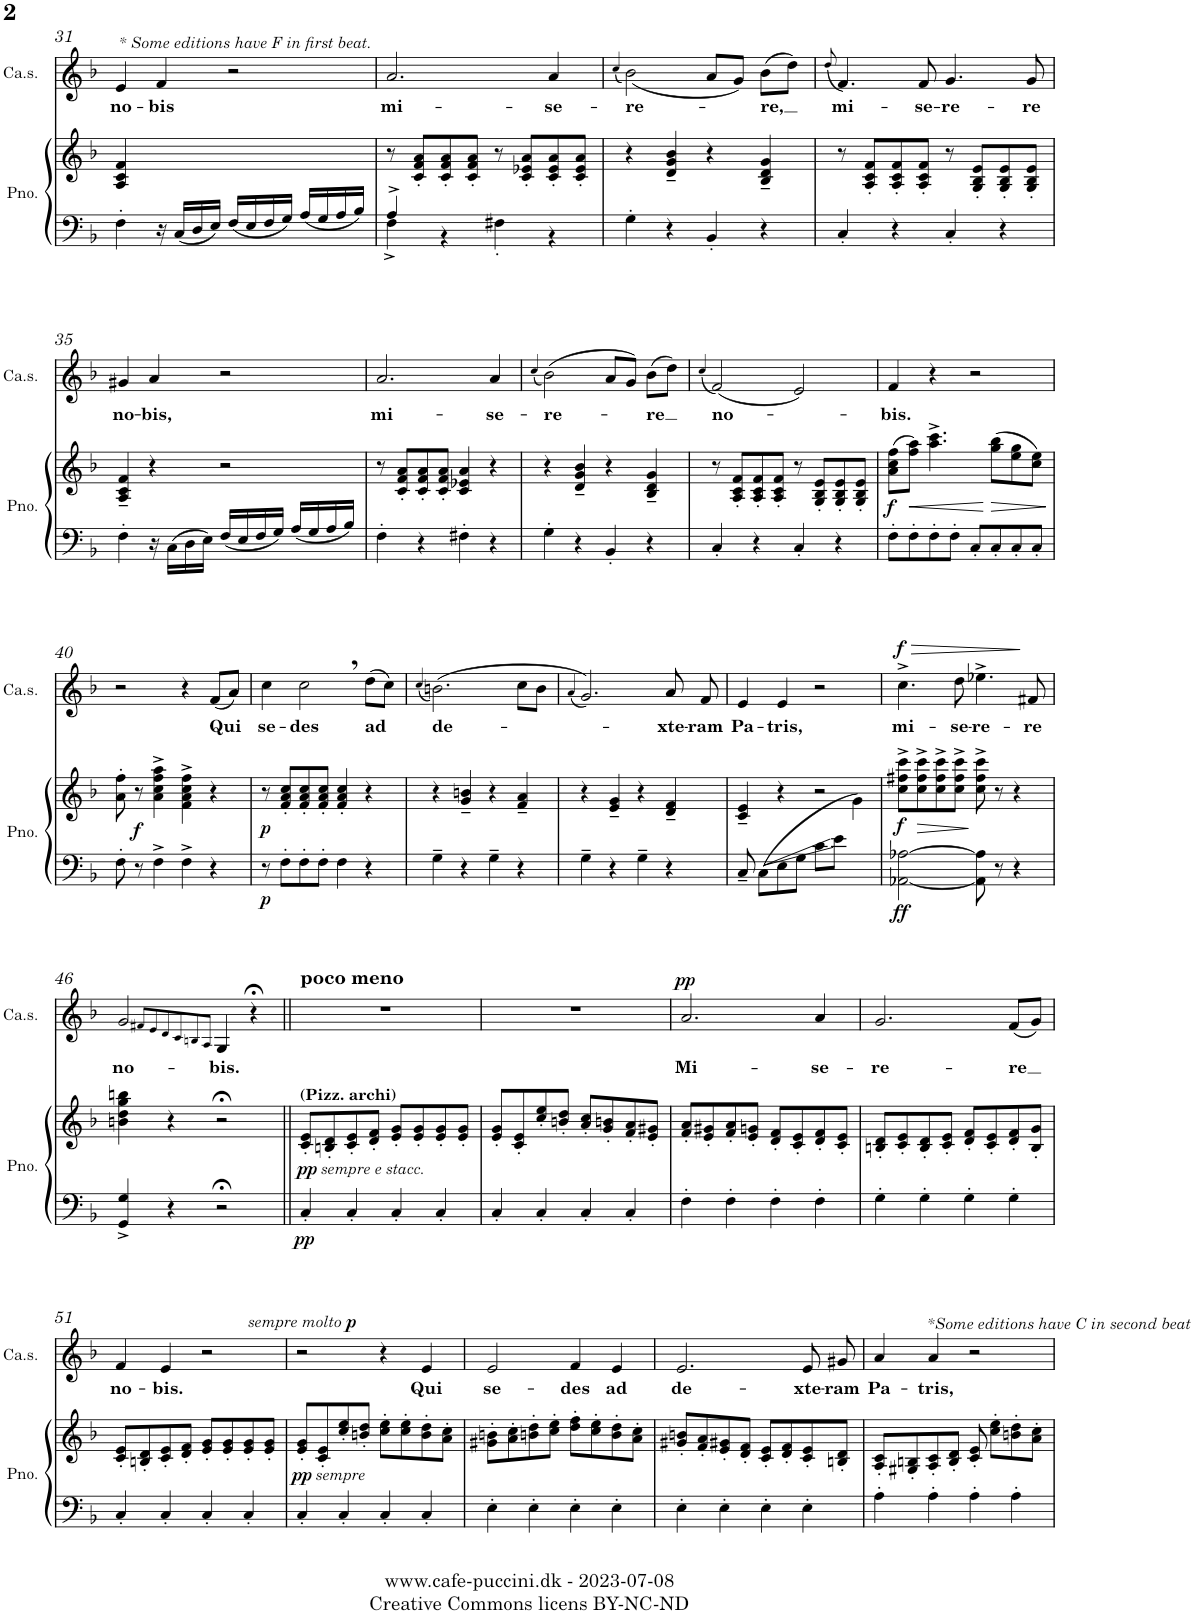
**kern	**kern	**dynam	**kern	**text	**dynam
*part2	*part2	*part2	*part1	*part1	*part1
*staff3	*staff2	*staff2/3	*staff1	*staff1	*staff1
*I"Piano	*	*	*I"Contralto solo	*	*
*I'Pno.	*	*	*I'Ca.s.	*	*
!!LO:PB:g=z
*clefF4	*clefG2	*	*clefG2	*	*
*k[b-]	*k[b-]	*	*k[b-]	*	*
*M4/4	*M4/4	*	*M4/4	*	*
*met(c)	*met(c)	*	*met(c)	*	*
=31	=31	=31	=31	=31	=31
*^	*	*	*	*	*
!	!	!	!	!LO:TX:a:i:t=* Some editions have F in first beat.	!	!
!	!	!	!	!	!LO:LY:b	!
16ryy	4F'\	4A/ 4c/ 4f/	.	4e/	no-	.
!	!	!	!	!	!LO:LY:b	!
.	2.ryy	16r	.	4f/	-bis	.
16C/LL	.	2ryy	.	.	.	.
16D/	.	.	.	.	.	.
16E/JJ	.	.	.	.	.	.
16F/LL	.	.	.	2r	.	.
16E/	.	.	.	.	.	.
16F/	.	.	.	.	.	.
16G/JJ	.	.	.	.	.	.
16A/LL	.	.	.	.	.	.
16G/	.	8.ryy	.	.	.	.
16A/	.	.	.	.	.	.
16B-/JJ	.	.	.	.	.	.
=32	=32	=32	=32	=32	=32	=32
!	!	!	!	!	!LO:LY:b	!
4A^/	4F^\	8r	.	2.a/	mi-	.
.	.	8c/' 8f/' 8a/'L	.	.	.	.
2.ryy	4r	8c/' 8f/' 8a/'	.	.	.	.
.	.	8c/' 8f/' 8a/'J	.	.	.	.
.	4F#X'\	8r	.	.	.	.
.	.	8c/' 8e-X/' 8a/'L	.	.	.	.
!	!	!	!	!	!LO:LY:b	!
.	4r	8c/' 8e-/' 8a/'	.	4a/	-se-	.
.	.	8c/' 8e-/' 8a/'J	.	.	.	.
*v	*v	*	*	*	*	*
=33	=33	=33	=33	=33	=33
.	.	.	(4qcc/	.	.
!	!	!	!	!LO:LY:b	!
4G'\	4r	.	(<2b-\)	-re-	.
4r	4d/~ 4g/~ 4b-/~	.	.	.	.
4BB-'/	4r	.	8a/L	.	.
.	.	.	8g/J)	.	.
!	!	!	!	!LO:LY:b	!
4r	4B-/~ 4d/~ 4g/~	.	(8b-\L	-re,	.
.	.	.	8dd\J)	.	.
=34	=34	=34	=34	=34	=34
.	.	.	(8qdd/	.	.
!	!	!	!	!LO:LY:b	!
4C'/	8r	.	4.f/)	mi-	.
.	8A/' 8c/' 8f/'L	.	.	.	.
4r	8A/' 8c/' 8f/'	.	.	.	.
!	!	!	!	!LO:LY:b	!
.	8A/' 8c/' 8f/'J	.	8f/	-se-	.
!	!	!	!	!LO:LY:b	!
4C'/	8r	.	4.g/	-re-	.
.	8G/' 8B-/' 8e/'L	.	.	.	.
4r	8G/' 8B-/' 8e/'	.	.	.	.
!	!	!	!	!LO:LY:b	!
.	8G/' 8B-/' 8e/'J	.	8g/	-re	.
!!LO:LB:g=z
=35	=35	=35	=35	=35	=35
!	!	!	!	!LO:LY:b	!
4F'\	4A/~ 4c/~ 4f/~	.	4g#X/	no-	.
!	!	!	!	!LO:LY:b	!
16r	4r	.	4a/	-bis,	.
16C\LL	.	.	.	.	.
16D\	.	.	.	.	.
16E\JJ	.	.	.	.	.
16F/LL	2r	.	2r	.	.
16E/	.	.	.	.	.
16F/	.	.	.	.	.
16G/JJ	.	.	.	.	.
16A/LL	.	.	.	.	.
16G/	.	.	.	.	.
16A/	.	.	.	.	.
16B-/JJ	.	.	.	.	.
=36	=36	=36	=36	=36	=36
!	!	!	!	!LO:LY:b	!
4F'\	8r	.	2.a/	mi-	.
.	8c/' 8f/' 8a/'L	.	.	.	.
4r	8c/' 8f/' 8a/'	.	.	.	.
.	8c/' 8f/' 8a/'J	.	.	.	.
4F#X'\	4c/ 4e-X/ 4a/	.	.	.	.
!	!	!	!	!LO:LY:b	!
4r	4r	.	4a/	-se-	.
=37	=37	=37	=37	=37	=37
.	.	.	(4qcc/	.	.
!	!	!	!	!LO:LY:b	!
4G'\	4r	.	(2b-\)	-re-	.
4r	4d/~ 4g/~ 4b-/~	.	.	.	.
4BB-'/	4r	.	8a/L	.	.
.	.	.	8g/J)	.	.
!	!	!	!	!LO:LY:b	!
4r	4B-/~ 4d/~ 4g/~	.	(8b-\L	-re	.
.	.	.	8dd\J)	.	.
=38	=38	=38	=38	=38	=38
.	.	.	(4qcc/	.	.
!	!	!	!	!LO:LY:b	!
4C'/	8r	.	(2f/)	no-	.
.	8A/' 8c/' 8f/'L	.	.	.	.
4r	8A/' 8c/' 8f/'	.	.	.	.
.	8A/' 8c/' 8f/'J	.	.	.	.
4C'/	8r	.	2e/)	.	.
.	8G/' 8B-/' 8e/'L	.	.	.	.
4r	8G/' 8B-/' 8e/'	.	.	.	.
.	8G/' 8B-/' 8e/'J	.	.	.	.
=39	=39	=39	=39	=39	=39
!	!	!LO:DY:b	!	!LO:LY:b	!
8F'\L	(8a\ 8cc\ 8ff\L	f	4f/	-bis.	.
!	!	!LO:HP:b	!	!	!
8F'\	8ff\ 8aa\J)	<	.	.	.
8F'\	4.aa\^ 4.ccc\^	.	4r	.	.
8F'\J	.	.	.	.	.
8C'/L	.	.	2r	.	.
!	!	!LO:HP:n=1:b	!	!	!
8C'/	(8gg\ 8bb-\L	[ >	.	.	.
8C'/	8ee\ 8gg\	.	.	.	.
8C'/J	8cc\ 8ee\J)	.	.	.	.
.	.	]	.	.	.
!!LO:LB:g=z
=40	=40	=40	=40	=40	=40
8F'\	8a\' 8ff\'	.	2r	.	.
!	!	!LO:DY:b	!	!	!
8r	8r	f	.	.	.
4F^\	4a\^ 4cc\^ 4ff\^ 4aa\^	.	.	.	.
4F^\	4f\^ 4a\^ 4cc\^ 4ff\^	.	4r	.	.
!	!	!	!	!LO:LY:b	!
4r	4r	.	(8f/L	Qui	.
.	.	.	8a/J)	.	.
=41	=41	=41	=41	=41	=41
!	!	!LO:DY:b=2	!	!LO:LY:b	!
!	!	!LO:DY:n=1:b	!	!	!
8r	8r	p p	4cc\	se-	.
8F'\L	8f/' 8a/' 8cc/'L	.	.	.	.
!	!	!	!	!LO:LY:b	!
8F'\	8f/' 8a/' 8cc/'	.	2cc,\	-des	.
8F'\J	8f/' 8a/' 8cc/'J	.	.	.	.
4F\	4f/' 4a/' 4cc/'	.	.	.	.
!	!	!	!	!LO:LY:b	!
4r	4r	.	(8dd\L	ad	.
.	.	.	8cc\J)	.	.
=42	=42	=42	=42	=42	=42
.	.	.	(4qcc/	.	.
!	!	!	!	!LO:LY:b	!
4G~\	4r	.	(2.bn\)	de-	.
4r	4g/~ 4bn/~	.	.	.	.
4G~\	4r	.	.	.	.
4r	4f/~ 4a/~	.	8cc\L	.	.
.	.	.	8b\J	.	.
=43	=43	=43	=43	=43	=43
.	.	.	(4qa/	.	.
4G~\	4r	.	2.g/))	.	.
4r	4e/~ 4g/~	.	.	.	.
4G~\	4r	.	.	.	.
!	!	!	!	!LO:LY:b	!
4r	4d/~ 4f/~	.	8a/	-xte-	.
!	!	!	!	!LO:LY:b	!
.	.	.	8f/	-ram	.
=44	=44	=44	=44	=44	=44
*	*^	*	*	*	*
!	!	!	!	!	!LO:LY:b	!
8C~/	4c/~ 4e/~	2.ryy	.	4e/	Pa-	.
(8C\L	.	.	.	.	.	.
!	!	!	!	!	!LO:LY:b	!
8E\	4r	.	.	4e/	-tris,	.
8G\J	.	.	.	.	.	.
8c\L	2r	.	.	2r	.	.
8e\J	.	.	.	.	.	.
4ryy	.	4g\)	.	.	.	.
=45	=45	=45	=45	=45	=45	=45
!	!	!	!LO:DY:b=2	!	!LO:LY:b	!LO:HP:b
!	!	!	!LO:DY:n=1:b	!	!	!LO:DY:n=1:a
*	*v	*v	*	*	*	*
[2AA-X\ [2A-X\	8cc\^ 8ff#X\^ 8ccc\^L	ff f	4.cc^\	mi-	> f
!	!	!LO:HP:b	!	!	!
.	8cc\^ 8ff#\^ 8ccc\^	>	.	.	.
.	8cc\^ 8ff#\^ 8ccc\^	.	.	.	.
!	!	!	!	!LO:LY:b	!
.	8cc\^ 8ff#\^ 8ccc\^J	.	8dd\	-se-	.
!	!	!	!	!LO:LY:b	!
8AA-\] 8A-\]	8cc\^ 8ff#\^ 8ccc\^	]	4.ee-X^\	-re-	.
8r	8r	.	.	.	.
4r	4r	.	.	.	.
!	!	!	!	!LO:LY:b	!
.	.	.	8f#X/	-re	]
!!LO:LB:g=z
=46	=46	=46	=46	=46	=46
!	!	!	!	!LO:LY:b	!
4GG/^ 4G/^	4bn\ 4dd\ 4gg\ 4bbn\	.	2g/	no-	.
4r	4r	.	.	.	.
.	.	.	8qf#X/L	.	.
.	.	.	8qe/	.	.
.	.	.	8qd/	.	.
.	.	.	8qc/	.	.
.	.	.	8qBn/	.	.
.	.	.	8qA/J	.	.
!	!	!	!	!LO:LY:b	!
2r;<	2r;<	.	4G/	-bis.	.
.	.	.	4r;<	.	.
=47||	=47||	=47||	=47||	=47||	=47||
!	!	!	!LO:TX:a:B:t=poco meno	!	!
!	!LO:TX:a:B:t=(Pizz. archi)	!	!	!	!
!	!	!LO:DY:b=2	!	!	!
4C'/	8c/' 8e/'L	pp	1r	.	.
.	8Bn/' 8d/'	.	.	.	.
!	!	!LO:DY:b	!	!	!
!	!	!LO:DY:n=1:b	!	!	!
4C'/	8c/' 8e/'	pp other-dynamics	.	.	.
.	8d/' 8f/'J	.	.	.	.
4C'/	8e/' 8g/'L	.	.	.	.
.	8e/' 8g/'	.	.	.	.
4C'/	8e/' 8g/'	.	.	.	.
.	8e/' 8g/'J	.	.	.	.
=48	=48	=48	=48	=48	=48
4C'/	8e/' 8g/'L	.	1r	.	.
.	8c/' 8e/'	.	.	.	.
4C'/	8cc/' 8ee/'	.	.	.	.
.	8bn/' 8dd/'J	.	.	.	.
4C'/	8a/' 8cc/'L	.	.	.	.
.	8g/' 8bn/'	.	.	.	.
4C'/	8f/' 8a/'	.	.	.	.
.	8e/' 8g#X/'J	.	.	.	.
=49	=49	=49	=49	=49	=49
!	!	!	!	!LO:LY:b	!LO:DY:a
4F'\	8f/' 8a/'L	.	2.a/	Mi-	pp
.	8e/' 8g#X/'	.	.	.	.
4F'\	8f/' 8a/'	.	.	.	.
.	8e/' 8gn/'J	.	.	.	.
4F'\	8d/' 8f/'L	.	.	.	.
.	8c/' 8e/'	.	.	.	.
!	!	!	!	!LO:LY:b	!
4F'\	8d/' 8f/'	.	4a/	-se-	.
.	8c/' 8e/'J	.	.	.	.
=50	=50	=50	=50	=50	=50
!	!	!	!	!LO:LY:b	!
4G'\	8Bn/' 8d/'L	.	2.g/	-re-	.
.	8c/' 8e/'	.	.	.	.
4G'\	8B/' 8d/'	.	.	.	.
.	8c/' 8e/'J	.	.	.	.
4G'\	8d/' 8f/'L	.	.	.	.
.	8c/' 8e/'	.	.	.	.
!	!	!	!	!LO:LY:b	!
4G'\	8d/' 8f/'	.	(8f/L	-re	.
.	8B/' 8g/'J	.	8g/J)	.	.
!!LO:LB:g=z
=51	=51	=51	=51	=51	=51
!	!	!	!	!LO:LY:b	!
4C'/	8c/' 8e/'L	.	4f/	no-	.
.	8Bn/' 8d/'	.	.	.	.
!	!	!	!	!LO:LY:b	!
4C'/	8c/' 8e/'	.	4e/	-bis.	.
.	8d/' 8f/'J	.	.	.	.
4C'/	8e/' 8g/'L	.	2r	.	.
.	8e/' 8g/'	.	.	.	.
4C'/	8e/' 8g/'	.	.	.	.
.	8e/' 8g/'J	.	.	.	.
=52	=52	=52	=52	=52	=52
!	!	!	!	!	!LO:DY:a
!	!	!	!	!	!LO:DY:n=1:a
4C'/	8e/' 8g/'L	.	2r	.	other-dynamics p
!	!	!LO:DY:b	!	!	!
!	!	!LO:DY:n=1:b	!	!	!
.	8c/' 8e/'	pp other-dynamics	.	.	.
4C'/	8cc/' 8ee/'	.	.	.	.
.	8bn/' 8dd/'J	.	.	.	.
4C'/	8cc\' 8ee\'L	.	4r	.	.
.	8cc\' 8ee\'	.	.	.	.
!	!	!	!	!LO:LY:b	!
4C'/	8b\' 8dd\'	.	4e/	Qui	.
.	8a\' 8cc\'J	.	.	.	.
=53	=53	=53	=53	=53	=53
!	!	!	!	!LO:LY:b	!
4E'\	8g#X\' 8bn\'L	.	2e/	se-	.
.	8a\' 8cc\'	.	.	.	.
4E'\	8bn\' 8dd\'	.	.	.	.
.	8cc\' 8ee\'J	.	.	.	.
!	!	!	!	!LO:LY:b	!
4E'\	8dd\' 8ff\'L	.	4f/	-des	.
.	8cc\' 8ee\'	.	.	.	.
!	!	!	!	!LO:LY:b	!
4E'\	8b\' 8dd\'	.	4e/	ad	.
.	8a\' 8cc\'J	.	.	.	.
=54	=54	=54	=54	=54	=54
!	!	!	!	!LO:LY:b	!
4E'\	8g#X/' 8bn/'L	.	2.e/	de-	.
.	8f/' 8a/'	.	.	.	.
4E'\	8e/' 8g#X/'	.	.	.	.
.	8d/' 8f/'J	.	.	.	.
4E'\	8c/' 8e/'L	.	.	.	.
.	8d/' 8f/'	.	.	.	.
!	!	!	!	!LO:LY:b	!
4E'\	8c/' 8e/'	.	8e/	-xte-	.
!	!	!	!	!LO:LY:b	!
.	8Bn/' 8d/'J	.	8g#X/	-ram	.
=55	=55	=55	=55	=55	=55
!	!	!	!	!LO:LY:b	!
4A'\	8A/' 8c/'L	.	4a/	Pa-	.
.	8G#X/' 8Bn/'	.	.	.	.
!	!	!	!LO:TX:a:i:t=*Some editions have C in second beat	!	!
!	!	!	!	!LO:LY:b	!
4A'\	8A/' 8c/'	.	4a/	-tris,	.
.	8B/' 8d/'J	.	.	.	.
4A'\	8c/' 8e/'	.	2r	.	.
.	8cc\' 8ee\'L	.	.	.	.
4A'\	8bn\' 8dd\'	.	.	.	.
.	8a\' 8cc\'J	.	.	.	.
=	=	=	=	=	=
*-	*-	*-	*-	*-	*-
